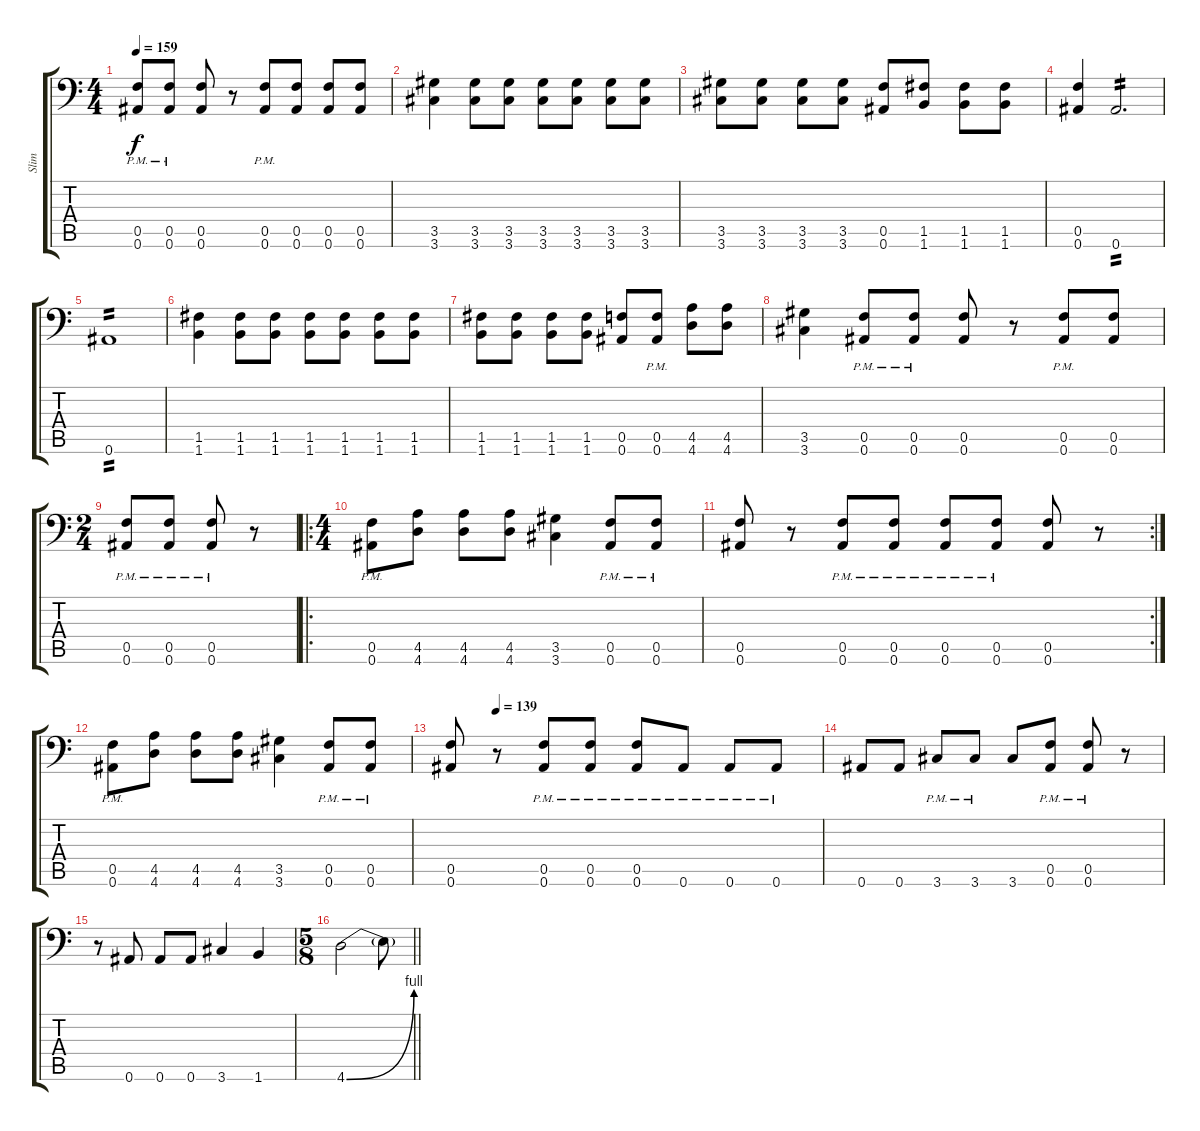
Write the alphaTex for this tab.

\track ("Slim" "Slim") {instrument distortionguitar}
\staff {score tabs}
\tuning (C4 G3 Eb3 Bb2 F2 Bb1) {hide}
\ts (4 4)
\tempo 159
\clef f4
\ks c
(0.5{pm} 0.6{pm}).8{dy f} (0.5{pm} 0.6{pm}).8 (0.5 0.6).8 r.8 (0.5{pm} 0.6{pm}).8 (0.5 0.6).8 (0.5 0.6).8 (0.5 0.6).8 |
(3.5 3.6).4 (3.5 3.6).8 (3.5 3.6).8 (3.5 3.6).8 (3.5 3.6).8 (3.5 3.6).8 (3.5 3.6).8 |
(3.5 3.6).8 (3.5 3.6).8 (3.5 3.6).8 (3.5 3.6).8 (0.5 0.6).8 (1.5 1.6).8 (1.5 1.6).8 (1.5 1.6).8 |
(0.5 0.6).4 0.6.2{d tp 2} |
0.6.1{tp 2} |
(1.5 1.6).4{instrument distortionguitar} (1.5 1.6).8 (1.5 1.6).8 (1.5 1.6).8 (1.5 1.6).8 (1.5 1.6).8 (1.5 1.6).8 |
(1.5 1.6).8 (1.5 1.6).8 (1.5 1.6).8 (1.5 1.6).8 (0.5 0.6).8 (0.5{pm} 0.6{pm}).8 (4.5 4.6).8 (4.5 4.6).8 |
(3.5 3.6).4 (0.5{pm} 0.6{pm}).8 (0.5{pm} 0.6{pm}).8 (0.5 0.6).8 r.8 (0.5{pm} 0.6{pm}).8 (0.5 0.6).8 |
\ts (2 4)
(0.5{pm} 0.6{pm}).8 (0.5{pm} 0.6{pm}).8 (0.5{pm} 0.6{pm}).8 r.8 |
\ro
\ts (4 4)
(0.5{pm} 0.6{pm}).8 (4.5 4.6).8 (4.5 4.6).8 (4.5 4.6).8 (3.5 3.6).4 (0.5{pm} 0.6{pm}).8 (0.5{pm} 0.6{pm}).8 |
\rc 2
(0.5 0.6).8 r.8 (0.5{pm} 0.6{pm}).8 (0.5{pm} 0.6{pm}).8 (0.5{pm} 0.6{pm}).8 (0.5{pm} 0.6{pm}).8 (0.5 0.6).8 r.8 |
(0.5{pm} 0.6{pm}).8 (4.5 4.6).8 (4.5 4.6).8 (4.5 4.6).8 (3.5 3.6).4 (0.5{pm} 0.6{pm}).8 (0.5{pm} 0.6{pm}).8 |
\tempo (139 0.125)
(0.5 0.6).8 r.8 (0.5{pm} 0.6{pm}).8 (0.5{pm} 0.6{pm}).8 (0.5{pm} 0.6{pm}).8 0.6{pm}.8 0.6{pm}.8 0.6{pm}.8 |
0.6.8 0.6.8 3.6{pm}.8 3.6{pm}.8 3.6.8 (0.5{pm} 0.6{pm}).8 (0.5{pm} 0.6{pm}).8 r.8 |
r.8 0.6.8 0.6.8 0.6.8 3.6.4 1.6.4 |
\ts (5 8)
\barLineRight lightlight
4.6{be (bend 0 0 60 4)}.2 4.6{t}.8
